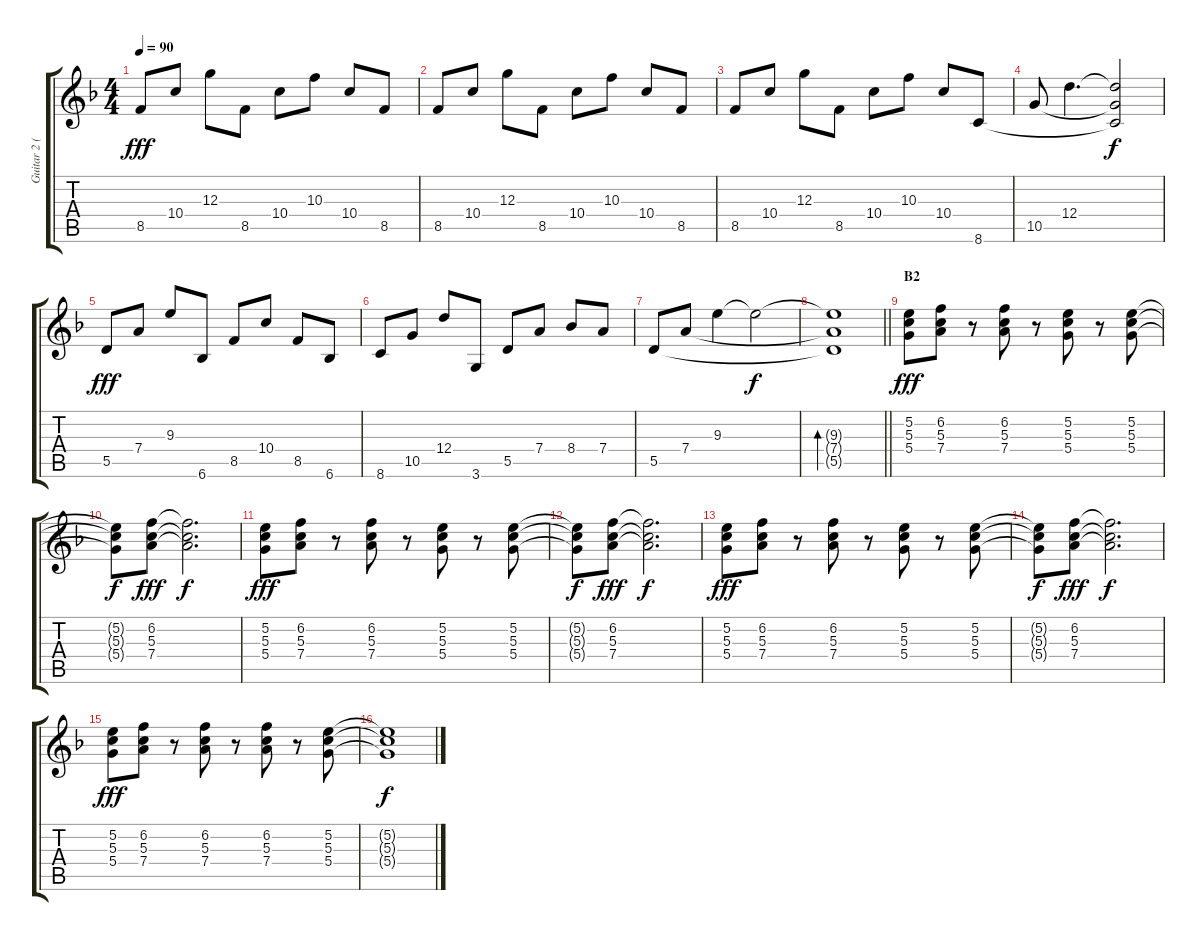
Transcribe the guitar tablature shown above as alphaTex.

\track ("Guitar 2 (Rhythm 1)" "Guitar 2 (") {instrument electricguitarclean}
\staff {score tabs}
\tuning (E4 B3 G3 D3 A2 E2) {hide}
\ts (4 4)
\tempo 90
\clef g2
\ks f
8.5.8{dy fff} 10.4.8 12.3.8 8.5.8 10.4.8 10.3.8 10.4.8 8.5.8 |
8.5.8 10.4.8 12.3.8 8.5.8 10.4.8 10.3.8 10.4.8 8.5.8 |
8.5.8 10.4.8 12.3.8 8.5.8 10.4.8 10.3.8 10.4.8 8.6.8 |
10.5.8 12.4.4{d} (12.4{t} 10.5{t} 8.6{t}).2{dy f} |
5.5.8{dy fff} 7.4.8 9.3.8 6.6.8 8.5.8 10.4.8 8.5.8 6.6.8 |
8.6.8 10.5.8 12.4.8 3.6.8 5.5.8 7.4.8 8.4.8 7.4.8 |
5.5.8 7.4.8 9.3.4 9.3{t}.2{dy f} |
\barLineRight lightlight
(9.3{t} 7.4{t} 5.5{t}).1{bd 240} |
\section ("" "B2")
(5.2 5.3 5.4).8{dy fff instrument distortionguitar} (6.2 5.3 7.4).8 r.8 (6.2 5.3 7.4).8 r.8 (5.2 5.3 5.4).8 r.8 (5.2 5.3 5.4).8 |
(5.2{t} 5.3{t} 5.4{t}).8{dy f} (6.2 5.3 7.4).8{dy fff} (6.2{t} 5.3{t} 7.4{t}).2{d dy f} |
(5.2 5.3 5.4).8{dy fff} (6.2 5.3 7.4).8 r.8 (6.2 5.3 7.4).8 r.8 (5.2 5.3 5.4).8 r.8 (5.2 5.3 5.4).8 |
(5.2{t} 5.3{t} 5.4{t}).8{dy f} (6.2 5.3 7.4).8{dy fff} (6.2{t} 5.3{t} 7.4{t}).2{d dy f} |
(5.2 5.3 5.4).8{dy fff} (6.2 5.3 7.4).8 r.8 (6.2 5.3 7.4).8 r.8 (5.2 5.3 5.4).8 r.8 (5.2 5.3 5.4).8 |
(5.2{t} 5.3{t} 5.4{t}).8{dy f} (6.2 5.3 7.4).8{dy fff} (6.2{t} 5.3{t} 7.4{t}).2{d dy f} |
(5.2 5.3 5.4).8{dy fff} (6.2 5.3 7.4).8 r.8 (6.2 5.3 7.4).8 r.8 (6.2 5.3 7.4).8 r.8 (5.2 5.3 5.4).8 |
(5.2{t} 5.3{t} 5.4{t}).1{dy f}
